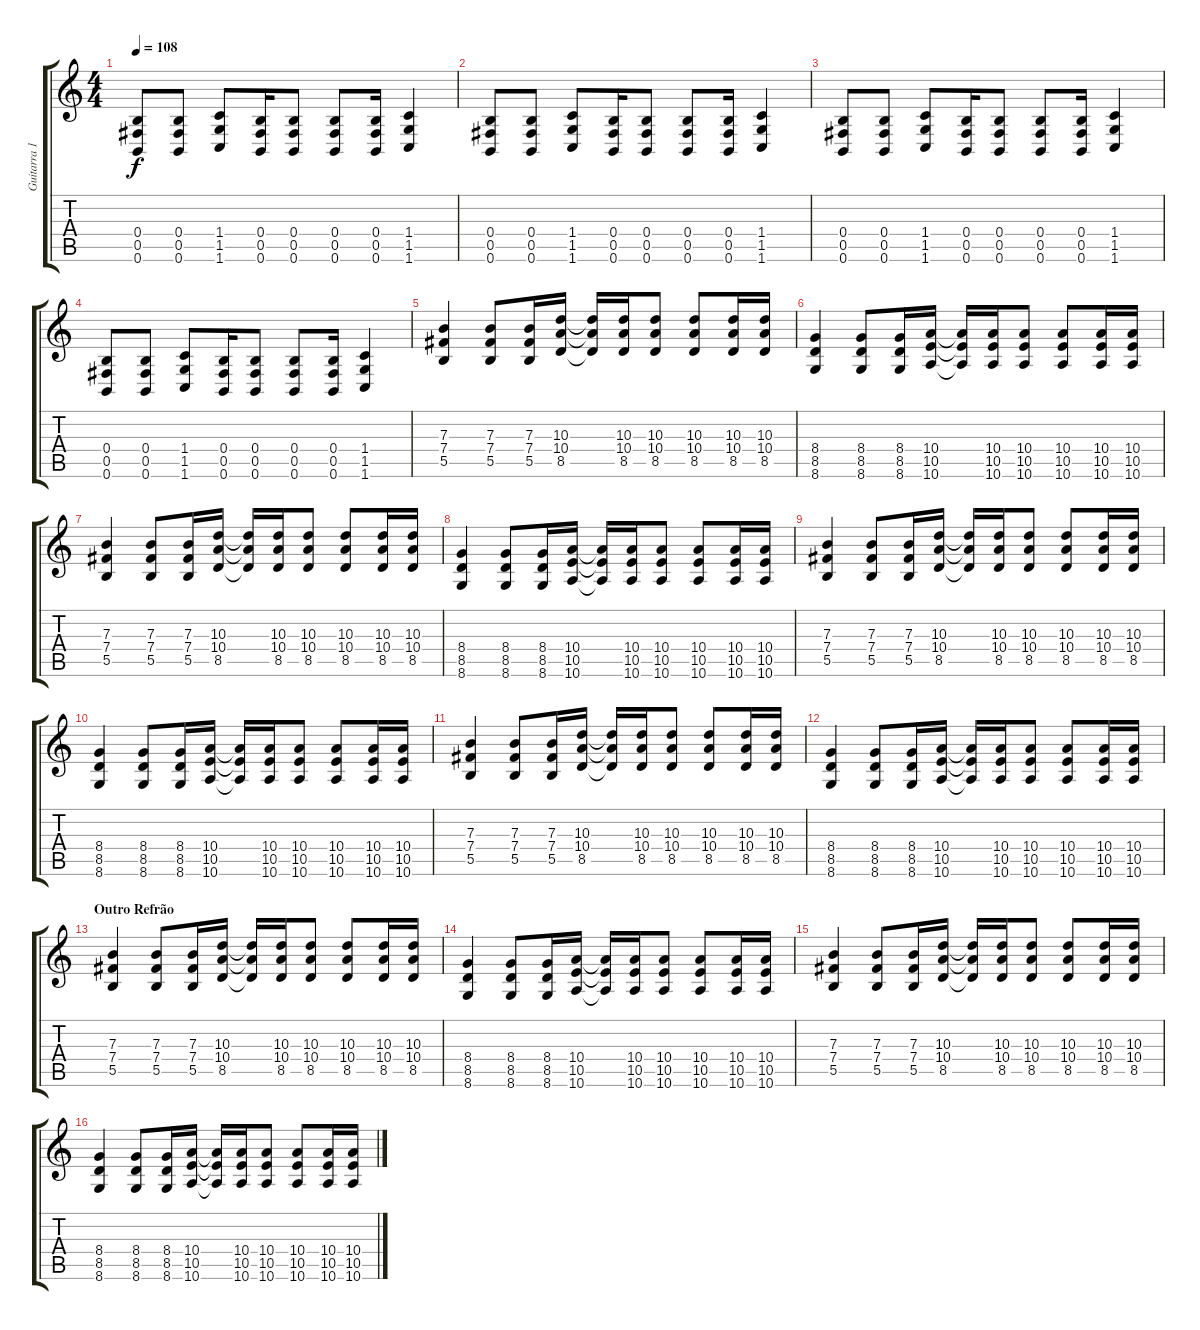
\track ("Guitarra 1(Brad)" "Guitarra 1") {instrument distortionguitar}
\staff {score tabs}
\tuning (Db4 Ab3 E3 B2 Gb2 B1) {hide}
\ts (4 4)
\tempo 108
\clef g2
\ks c
(0.4 0.5 0.6).8{dy f} (0.4 0.5 0.6).8 (1.4 1.5 1.6).8 (0.4 0.5 0.6).16 (0.4 0.5 0.6).8 (0.4 0.5 0.6).8 (0.4 0.5 0.6).16 (1.4 1.5 1.6).4 |
(0.4 0.5 0.6).8 (0.4 0.5 0.6).8 (1.4 1.5 1.6).8 (0.4 0.5 0.6).16 (0.4 0.5 0.6).8 (0.4 0.5 0.6).8 (0.4 0.5 0.6).16 (1.4 1.5 1.6).4 |
(0.4 0.5 0.6).8 (0.4 0.5 0.6).8 (1.4 1.5 1.6).8 (0.4 0.5 0.6).16 (0.4 0.5 0.6).8 (0.4 0.5 0.6).8 (0.4 0.5 0.6).16 (1.4 1.5 1.6).4 |
(0.4 0.5 0.6).8 (0.4 0.5 0.6).8 (1.4 1.5 1.6).8 (0.4 0.5 0.6).16 (0.4 0.5 0.6).8 (0.4 0.5 0.6).8 (0.4 0.5 0.6).16 (1.4 1.5 1.6).4 |
(7.3 7.4 5.5).4 (7.3 7.4 5.5).8 (7.3 7.4 5.5).16 (10.3 10.4 8.5).16 (10.3{t} 10.4{t} 8.5{t}).16 (10.3 10.4 8.5).16 (10.3 10.4 8.5).8 (10.3 10.4 8.5).8 (10.3 10.4 8.5).16 (10.3 10.4 8.5).16 |
(8.4 8.5 8.6).4 (8.4 8.5 8.6).8 (8.4 8.5 8.6).16 (10.4 10.5 10.6).16 (10.4{t} 10.5{t} 10.6{t}).16 (10.4 10.5 10.6).16 (10.4 10.5 10.6).8 (10.4 10.5 10.6).8 (10.4 10.5 10.6).16 (10.4 10.5 10.6).16 |
(7.3 7.4 5.5).4 (7.3 7.4 5.5).8 (7.3 7.4 5.5).16 (10.3 10.4 8.5).16 (10.3{t} 10.4{t} 8.5{t}).16 (10.3 10.4 8.5).16 (10.3 10.4 8.5).8 (10.3 10.4 8.5).8 (10.3 10.4 8.5).16 (10.3 10.4 8.5).16 |
(8.4 8.5 8.6).4 (8.4 8.5 8.6).8 (8.4 8.5 8.6).16 (10.4 10.5 10.6).16 (10.4{t} 10.5{t} 10.6{t}).16 (10.4 10.5 10.6).16 (10.4 10.5 10.6).8 (10.4 10.5 10.6).8 (10.4 10.5 10.6).16 (10.4 10.5 10.6).16 |
(7.3 7.4 5.5).4 (7.3 7.4 5.5).8 (7.3 7.4 5.5).16 (10.3 10.4 8.5).16 (10.3{t} 10.4{t} 8.5{t}).16 (10.3 10.4 8.5).16 (10.3 10.4 8.5).8 (10.3 10.4 8.5).8 (10.3 10.4 8.5).16 (10.3 10.4 8.5).16 |
(8.4 8.5 8.6).4 (8.4 8.5 8.6).8 (8.4 8.5 8.6).16 (10.4 10.5 10.6).16 (10.4{t} 10.5{t} 10.6{t}).16 (10.4 10.5 10.6).16 (10.4 10.5 10.6).8 (10.4 10.5 10.6).8 (10.4 10.5 10.6).16 (10.4 10.5 10.6).16 |
(7.3 7.4 5.5).4 (7.3 7.4 5.5).8 (7.3 7.4 5.5).16 (10.3 10.4 8.5).16 (10.3{t} 10.4{t} 8.5{t}).16 (10.3 10.4 8.5).16 (10.3 10.4 8.5).8 (10.3 10.4 8.5).8 (10.3 10.4 8.5).16 (10.3 10.4 8.5).16 |
(8.4 8.5 8.6).4 (8.4 8.5 8.6).8 (8.4 8.5 8.6).16 (10.4 10.5 10.6).16 (10.4{t} 10.5{t} 10.6{t}).16 (10.4 10.5 10.6).16 (10.4 10.5 10.6).8 (10.4 10.5 10.6).8 (10.4 10.5 10.6).16 (10.4 10.5 10.6).16 |
\section ("" "Outro Refrão")
(7.3 7.4 5.5).4 (7.3 7.4 5.5).8 (7.3 7.4 5.5).16 (10.3 10.4 8.5).16 (10.3{t} 10.4{t} 8.5{t}).16 (10.3 10.4 8.5).16 (10.3 10.4 8.5).8 (10.3 10.4 8.5).8 (10.3 10.4 8.5).16 (10.3 10.4 8.5).16 |
(8.4 8.5 8.6).4 (8.4 8.5 8.6).8 (8.4 8.5 8.6).16 (10.4 10.5 10.6).16 (10.4{t} 10.5{t} 10.6{t}).16 (10.4 10.5 10.6).16 (10.4 10.5 10.6).8 (10.4 10.5 10.6).8 (10.4 10.5 10.6).16 (10.4 10.5 10.6).16 |
(7.3 7.4 5.5).4 (7.3 7.4 5.5).8 (7.3 7.4 5.5).16 (10.3 10.4 8.5).16 (10.3{t} 10.4{t} 8.5{t}).16 (10.3 10.4 8.5).16 (10.3 10.4 8.5).8 (10.3 10.4 8.5).8 (10.3 10.4 8.5).16 (10.3 10.4 8.5).16 |
(8.4 8.5 8.6).4 (8.4 8.5 8.6).8 (8.4 8.5 8.6).16 (10.4 10.5 10.6).16 (10.4{t} 10.5{t} 10.6{t}).16 (10.4 10.5 10.6).16 (10.4 10.5 10.6).8 (10.4 10.5 10.6).8 (10.4 10.5 10.6).16 (10.4 10.5 10.6).16
